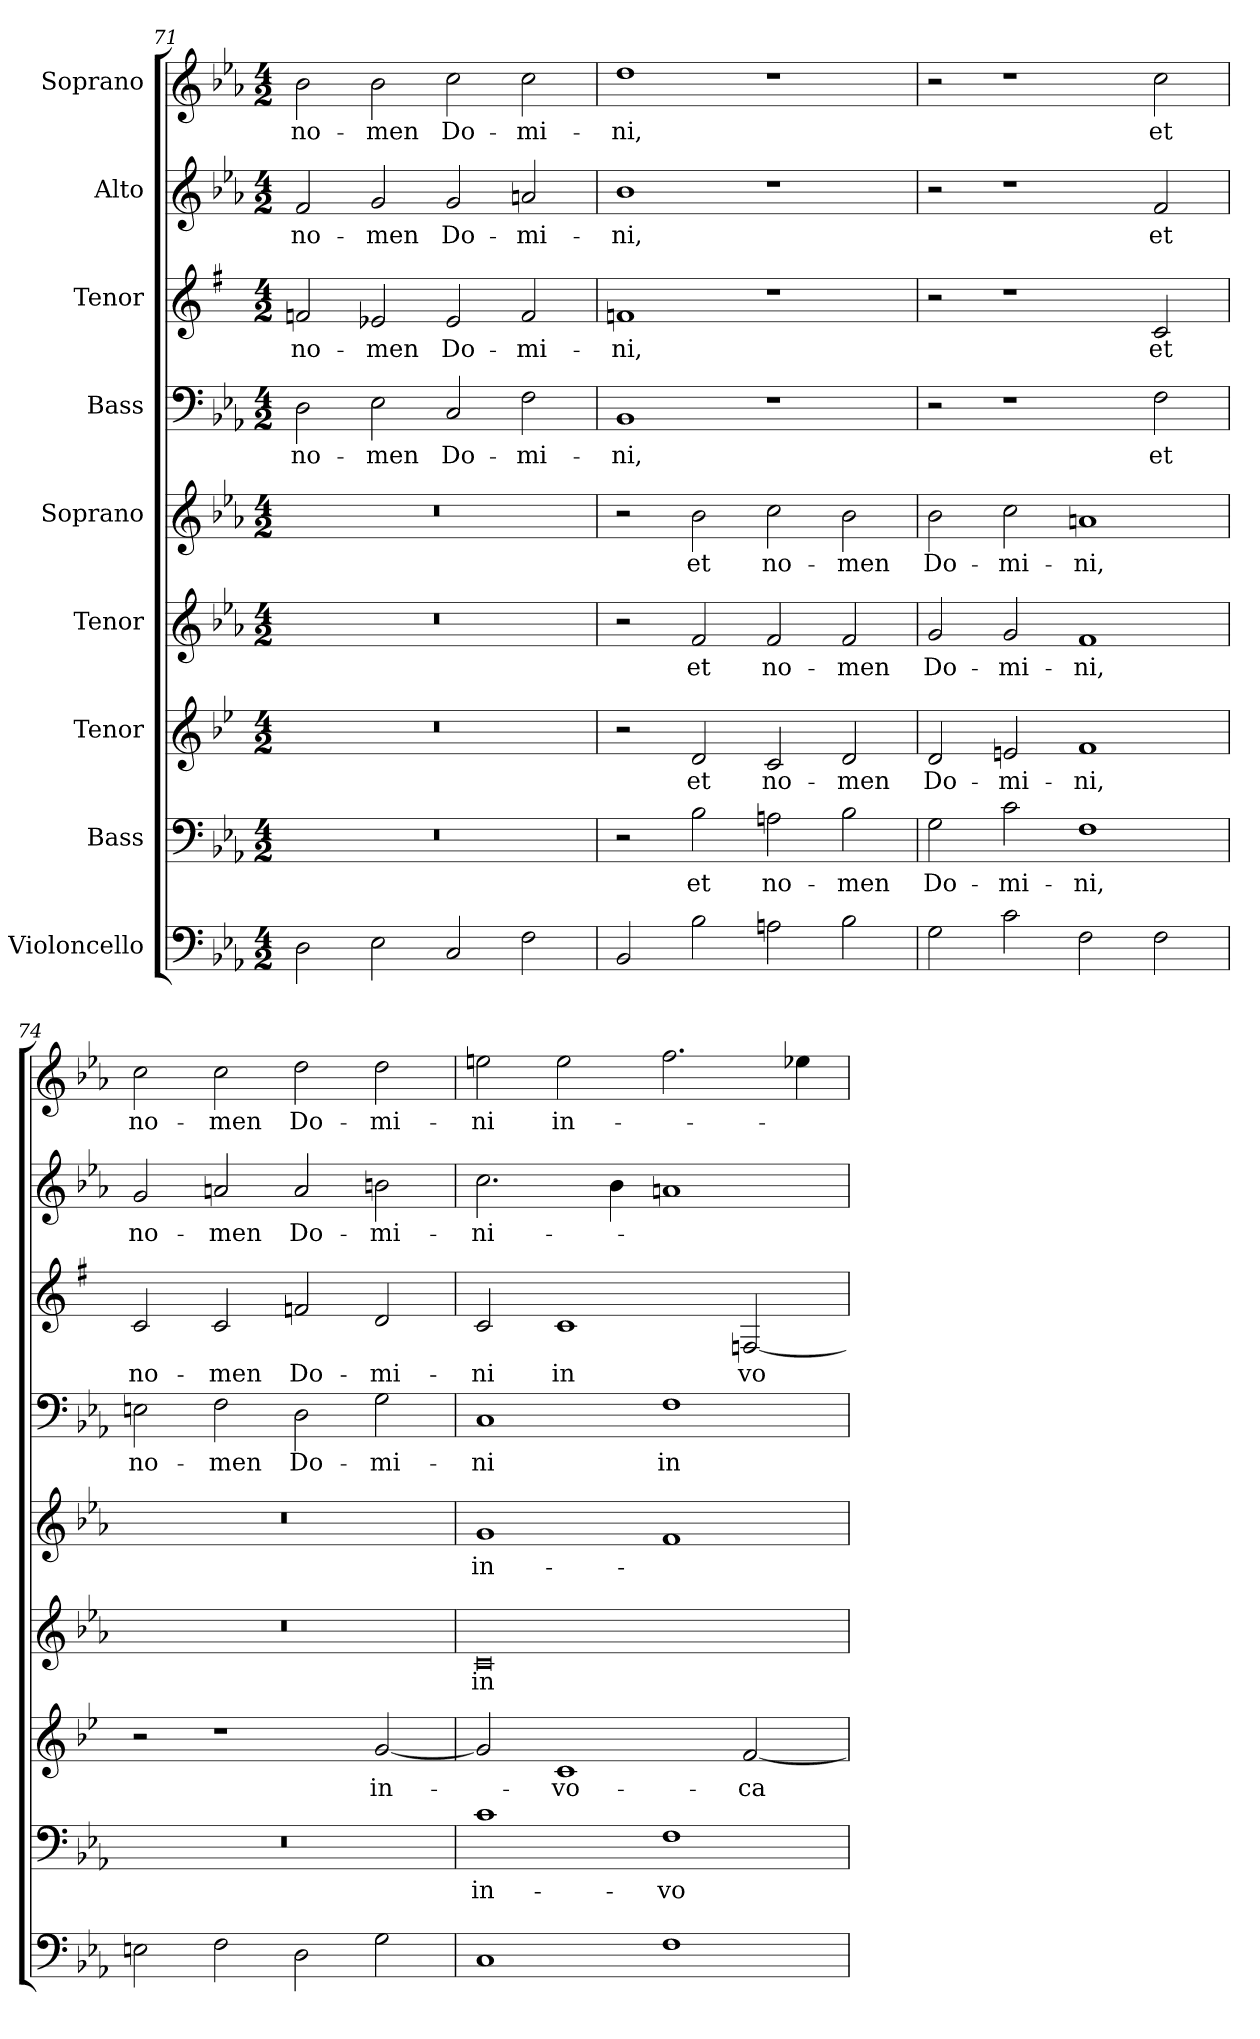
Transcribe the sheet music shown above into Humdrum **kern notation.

**kern	**kern	**text	**kern	**text	**kern	**text	**kern	**text	**kern	**text	**kern	**text	**kern	**text	**kern	**text
*part9	*part8	*part8	*part7	*part7	*part6	*part6	*part5	*part5	*part4	*part4	*part3	*part3	*part2	*part2	*part1	*part1
*staff9	*staff8	*staff8	*staff7	*staff7	*staff6	*staff6	*staff5	*staff5	*staff4	*staff4	*staff3	*staff3	*staff2	*staff2	*staff1	*staff1
*I"Violoncello	*I"Bass	*	*I"Tenor	*	*I"Tenor	*	*I"Soprano	*	*I"Bass	*	*I"Tenor	*	*I"Alto	*	*I"Soprano	*
*clefF4	*clefF4	*	*clefG2	*	*clefG2	*	*clefG2	*	*clefF4	*	*clefG2	*	*clefG2	*	*clefG2	*
*k[b-e-a-]	*k[b-e-a-]	*	*k[b-e-]	*	*k[b-e-a-]	*	*k[b-e-a-]	*	*k[b-e-a-]	*	*k[f#]	*	*k[b-e-a-]	*	*k[b-e-a-]	*
*M4/2	*M4/2	*	*M4/2	*	*M4/2	*	*M4/2	*	*M4/2	*	*M4/2	*	*M4/2	*	*M4/2	*
=71	=71	=71	=71	=71	=71	=71	=71	=71	=71	=71	=71	=71	=71	=71	=71	=71
2D\	0r	.	0r	.	0r	.	0r	.	2D\	no-	2fn/	no-	2f/	no-	2b-\	no-
2E-\	.	.	.	.	.	.	.	.	2E-\	-men	2e-X/	-men	2g/	-men	2b-\	-men
2C/	.	.	.	.	.	.	.	.	2C/	Do-	2e-/	Do-	2g/	Do-	2cc\	Do-
2F\	.	.	.	.	.	.	.	.	2F\	-mi-	2f/	-mi-	2an/	-mi-	2cc\	-mi-
=72	=72	=72	=72	=72	=72	=72	=72	=72	=72	=72	=72	=72	=72	=72	=72	=72
2BB-/	2r	.	2r	.	2r	.	2r	.	1BB-	-ni,	1fn	-ni,	1b-	-ni,	1dd	-ni,
2B-\	2B-\	et	2d/	et	2f/	et	2b-\	et	.	.	.	.	.	.	.	.
2An\	2An\	no-	2c/	no-	2f/	no-	2cc\	no-	1r	.	1r	.	1r	.	1r	.
2B-\	2B-\	-men	2d/	-men	2f/	-men	2b-\	-men	.	.	.	.	.	.	.	.
=73	=73	=73	=73	=73	=73	=73	=73	=73	=73	=73	=73	=73	=73	=73	=73	=73
2G\	2G\	Do-	2d/	Do-	2g/	Do-	2b-\	Do-	2r	.	2r	.	2r	.	2r	.
2c\	2c\	-mi-	2en/	-mi-	2g/	-mi-	2cc\	-mi-	1r	.	1r	.	1r	.	1r	.
2F\	1F	-ni,	1f	-ni,	1f	-ni,	1an	-ni,	.	.	.	.	.	.	.	.
2F\	.	.	.	.	.	.	.	.	2F\	et	2c/	et	2f/	et	2cc\	et
!!LO:PB:g=z
=74	=74	=74	=74	=74	=74	=74	=74	=74	=74	=74	=74	=74	=74	=74	=74	=74
2En\	0r	.	2r	.	0r	.	0r	.	2En\	no-	2c/	no-	2g/	no-	2cc\	no-
2F\	.	.	1r	.	.	.	.	.	2F\	-men	2c/	-men	2an/	-men	2cc\	-men
2D\	.	.	.	.	.	.	.	.	2D\	Do-	2fn/	Do-	2a/	Do-	2dd\	Do-
2G\	.	.	[2g/	in-	.	.	.	.	2G\	-mi-	2d/	-mi-	2bn\	-mi-	2dd\	-mi-
=75	=75	=75	=75	=75	=75	=75	=75	=75	=75	=75	=75	=75	=75	=75	=75	=75
1C	1c	in-	2g/]	.	0c	in-	1g	in-	1C	-ni	2c/	-ni	2.cc\	-ni-	2een\	-ni
.	.	.	1c	-vo-	.	.	.	.	.	.	1c	in	.	.	2ee\	in-
.	.	.	.	.	.	.	.	.	.	.	.	.	4b-\	.	.	.
1F	1F	-vo-	.	.	.	.	1f	.	1F	in-	.	.	1an	.	2.ff\	.
.	.	.	[2f/	-ca-	.	.	.	.	.	.	[2Fn/	vo-	.	.	.	.
.	.	.	.	.	.	.	.	.	.	.	.	.	.	.	4ee-X\	.
=	=	=	=	=	=	=	=	=	=	=	=	=	=	=	=	=
*-	*-	*-	*-	*-	*-	*-	*-	*-	*-	*-	*-	*-	*-	*-	*-	*-
